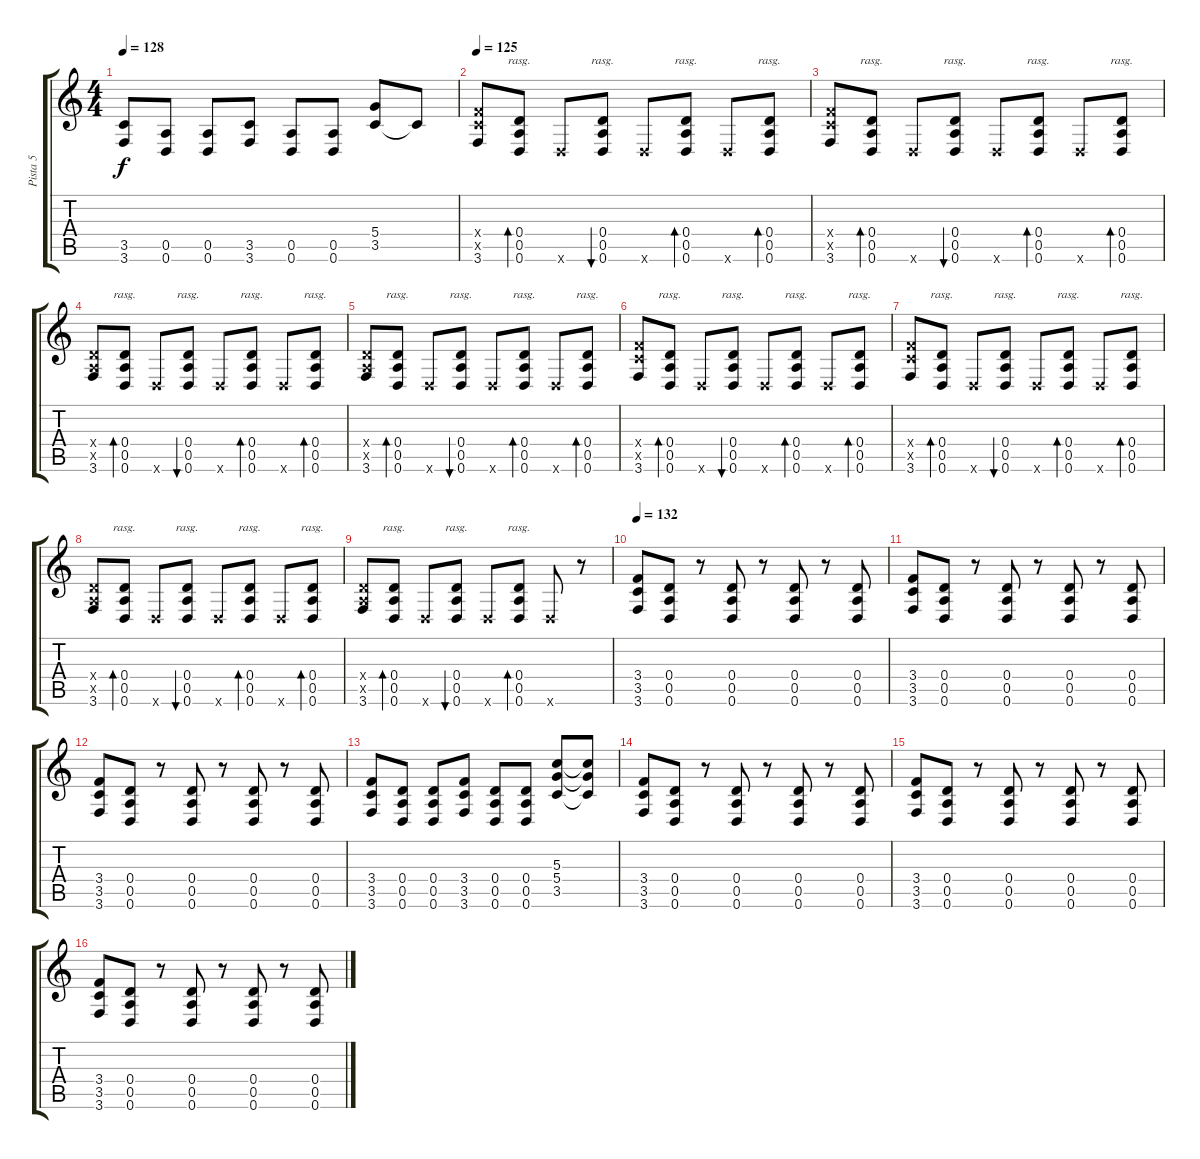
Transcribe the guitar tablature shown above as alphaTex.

\track ("Pista 5" "Pista 5") {instrument distortionguitar}
\staff {score tabs}
\tuning (E4 B3 G3 D3 A2 D2) {hide}
\ts (4 4)
\tempo 128
\clef g2
\ks c
(3.5 3.6).8{dy f volume 14 instrument distortionguitar} (0.5 0.6).8 (0.5 0.6).8 (3.5 3.6).8 (0.5 0.6).8 (0.5 0.6).8 (5.4 3.5).8 3.5{t}.8 |
\tempo 105
\tempo 125
(3.4{x} 3.5{x} 3.6).8{volume 8 instrument acousticguitarsteel} (0.4 0.5 0.6).8{bd 120 rasg ii} 0.6{x}.8 (0.4 0.5 0.6).8{bu 120 rasg ii} 0.6{x}.8 (0.4 0.5 0.6).8{bd 120 rasg ii} 0.6{x}.8 (0.4 0.5 0.6).8{bd 120 rasg ii} |
(3.4{x} 3.5{x} 3.6).8 (0.4 0.5 0.6).8{bd 120 rasg ii} 0.6{x}.8 (0.4 0.5 0.6).8{bu 120 rasg ii} 0.6{x}.8 (0.4 0.5 0.6).8{bd 120 rasg ii} 0.6{x}.8 (0.4 0.5 0.6).8{bd 120 rasg ii} |
(0.4{x} 0.5{x} 3.6).8 (0.4 0.5 0.6).8{bd 120 rasg ii} 0.6{x}.8 (0.4 0.5 0.6).8{bu 120 rasg ii} 0.6{x}.8 (0.4 0.5 0.6).8{bd 120 rasg ii} 0.6{x}.8 (0.4 0.5 0.6).8{bd 120 rasg ii} |
(0.4{x} 0.5{x} 3.6).8 (0.4 0.5 0.6).8{bd 120 rasg ii} 0.6{x}.8 (0.4 0.5 0.6).8{bu 120 rasg ii} 0.6{x}.8 (0.4 0.5 0.6).8{bd 120 rasg ii} 0.6{x}.8 (0.4 0.5 0.6).8{bd 120 rasg ii volume 15 balance 8 instrument distortionguitar} |
(3.4{x} 3.5{x} 3.6).8 (0.4 0.5 0.6).8{bd 120 rasg ii} 0.6{x}.8{volume 8 balance 8 instrument acousticguitarsteel} (0.4 0.5 0.6).8{bu 120 rasg ii} 0.6{x}.8 (0.4 0.5 0.6).8{bd 120 rasg ii} 0.6{x}.8 (0.4 0.5 0.6).8{bd 120 rasg ii} |
(3.4{x} 3.5{x} 3.6).8 (0.4 0.5 0.6).8{bd 120 rasg ii} 0.6{x}.8 (0.4 0.5 0.6).8{bu 120 rasg ii} 0.6{x}.8 (0.4 0.5 0.6).8{bd 120 rasg ii} 0.6{x}.8 (0.4 0.5 0.6).8{bd 120 rasg ii} |
(0.4{x} 0.5{x} 3.6).8 (0.4 0.5 0.6).8{bd 120 rasg ii} 0.6{x}.8 (0.4 0.5 0.6).8{bu 120 rasg ii} 0.6{x}.8 (0.4 0.5 0.6).8{bd 120 rasg ii} 0.6{x}.8 (0.4 0.5 0.6).8{bd 120 rasg ii} |
(0.4{x} 0.5{x} 3.6).8 (0.4 0.5 0.6).8{bd 120 rasg ii} 0.6{x}.8 (0.4 0.5 0.6).8{bu 120 rasg ii} 0.6{x}.8 (0.4 0.5 0.6).8{bd 120 rasg ii} 0.6{x}.8 r.8 |
\tempo 122
\tempo 132
(3.4 3.5 3.6).8{volume 14 instrument distortionguitar} (0.4 0.5 0.6).8 r.8 (0.4 0.5 0.6).8 r.8 (0.4 0.5 0.6).8 r.8 (0.4 0.5 0.6).8 |
(3.4 3.5 3.6).8 (0.4 0.5 0.6).8 r.8 (0.4 0.5 0.6).8 r.8 (0.4 0.5 0.6).8 r.8 (0.4 0.5 0.6).8 |
(3.4 3.5 3.6).8 (0.4 0.5 0.6).8 r.8 (0.4 0.5 0.6).8 r.8 (0.4 0.5 0.6).8 r.8 (0.4 0.5 0.6).8 |
(3.4 3.5 3.6).8 (0.4 0.5 0.6).8 (0.4 0.5 0.6).8 (3.4 3.5 3.6).8 (0.4 0.5 0.6).8 (0.4 0.5 0.6).8 (5.3 5.4 3.5).8 (5.3{t} 5.4{t} 3.5{t}).8 |
(3.4 3.5 3.6).8 (0.4 0.5 0.6).8 r.8 (0.4 0.5 0.6).8 r.8 (0.4 0.5 0.6).8 r.8 (0.4 0.5 0.6).8 |
(3.4 3.5 3.6).8 (0.4 0.5 0.6).8 r.8 (0.4 0.5 0.6).8 r.8 (0.4 0.5 0.6).8 r.8 (0.4 0.5 0.6).8 |
(3.4 3.5 3.6).8 (0.4 0.5 0.6).8 r.8 (0.4 0.5 0.6).8 r.8 (0.4 0.5 0.6).8 r.8 (0.4 0.5 0.6).8
